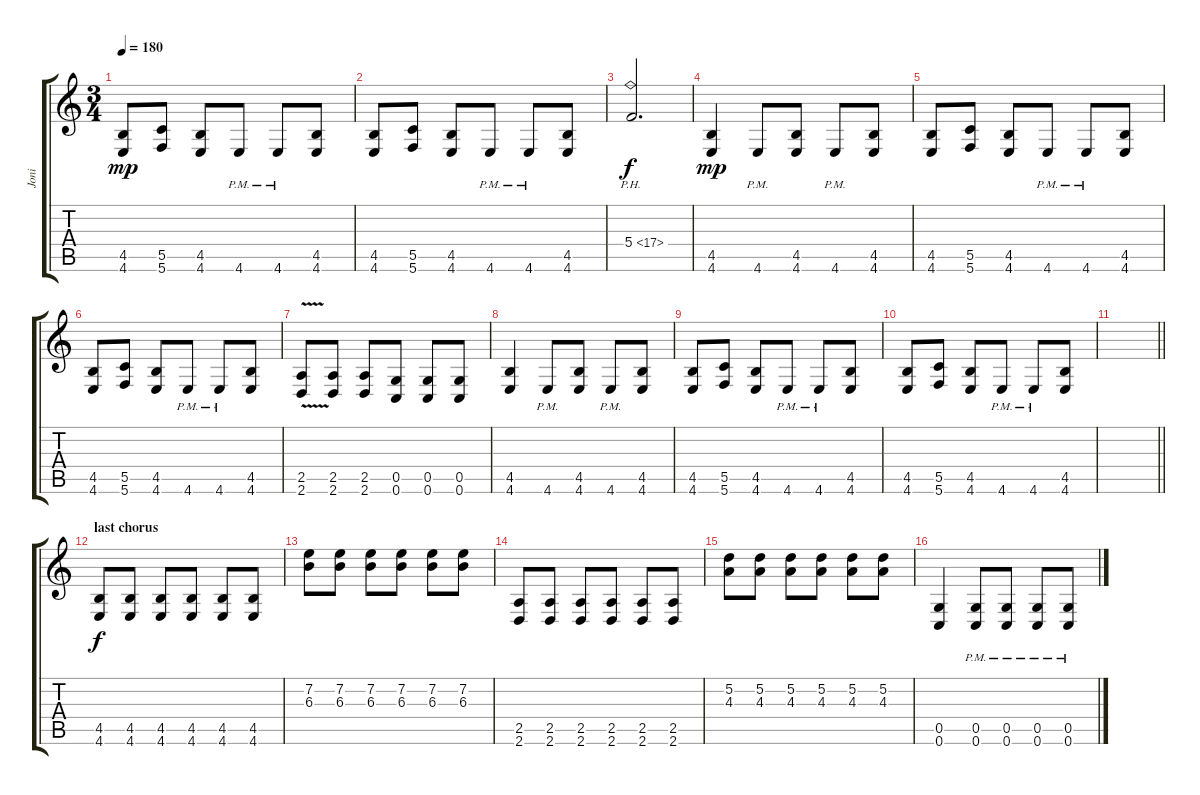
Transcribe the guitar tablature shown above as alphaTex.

\track ("Joni" "Joni") {instrument distortionguitar}
\staff {score tabs}
\tuning (D4 A3 F3 C3 G2 C2) {hide}
\ts (3 4)
\tempo 180
\clef g2
\ks c
(4.5 4.6).8{dy mp} (5.5 5.6).8 (4.5 4.6).8 4.6{pm}.8 4.6{pm}.8 (4.5 4.6).8 |
(4.5 4.6).8 (5.5 5.6).8 (4.5 4.6).8 4.6{pm}.8 4.6{pm}.8 (4.5 4.6).8 |
5.4{ph 12}.2{d dy f} |
(4.5 4.6).4{dy mp} 4.6{pm}.8 (4.5 4.6).8 4.6{pm}.8 (4.5 4.6).8 |
(4.5 4.6).8 (5.5 5.6).8 (4.5 4.6).8 4.6{pm}.8 4.6{pm}.8 (4.5 4.6).8 |
(4.5 4.6).8 (5.5 5.6).8 (4.5 4.6).8 4.6{pm}.8 4.6{pm}.8 (4.5 4.6).8 |
(2.5{v} 2.6).8 (2.5 2.6).8 (2.5 2.6).8 (0.5 0.6).8 (0.5 0.6).8 (0.5 0.6).8 |
(4.5 4.6).4 4.6{pm}.8 (4.5 4.6).8 4.6{pm}.8 (4.5 4.6).8 |
(4.5 4.6).8 (5.5 5.6).8 (4.5 4.6).8 4.6{pm}.8 4.6{pm}.8 (4.5 4.6).8 |
(4.5 4.6).8 (5.5 5.6).8 (4.5 4.6).8 4.6{pm}.8 4.6{pm}.8 (4.5 4.6).8 |
\barLineRight lightlight
|
\section ("" "last chorus")
(4.5 4.6).8{dy f} (4.5 4.6).8 (4.5 4.6).8 (4.5 4.6).8 (4.5 4.6).8 (4.5 4.6).8 |
(7.2 6.3).8 (7.2 6.3).8 (7.2 6.3).8 (7.2 6.3).8 (7.2 6.3).8 (7.2 6.3).8 |
(2.5 2.6).8 (2.5 2.6).8 (2.5 2.6).8 (2.5 2.6).8 (2.5 2.6).8 (2.5 2.6).8 |
(5.2 4.3).8 (5.2 4.3).8 (5.2 4.3).8 (5.2 4.3).8 (5.2 4.3).8 (5.2 4.3).8 |
(0.5 0.6).4 (0.5 0.6{pm}).8 (0.5 0.6{pm}).8 (0.5 0.6{pm}).8 (0.5 0.6{pm}).8
